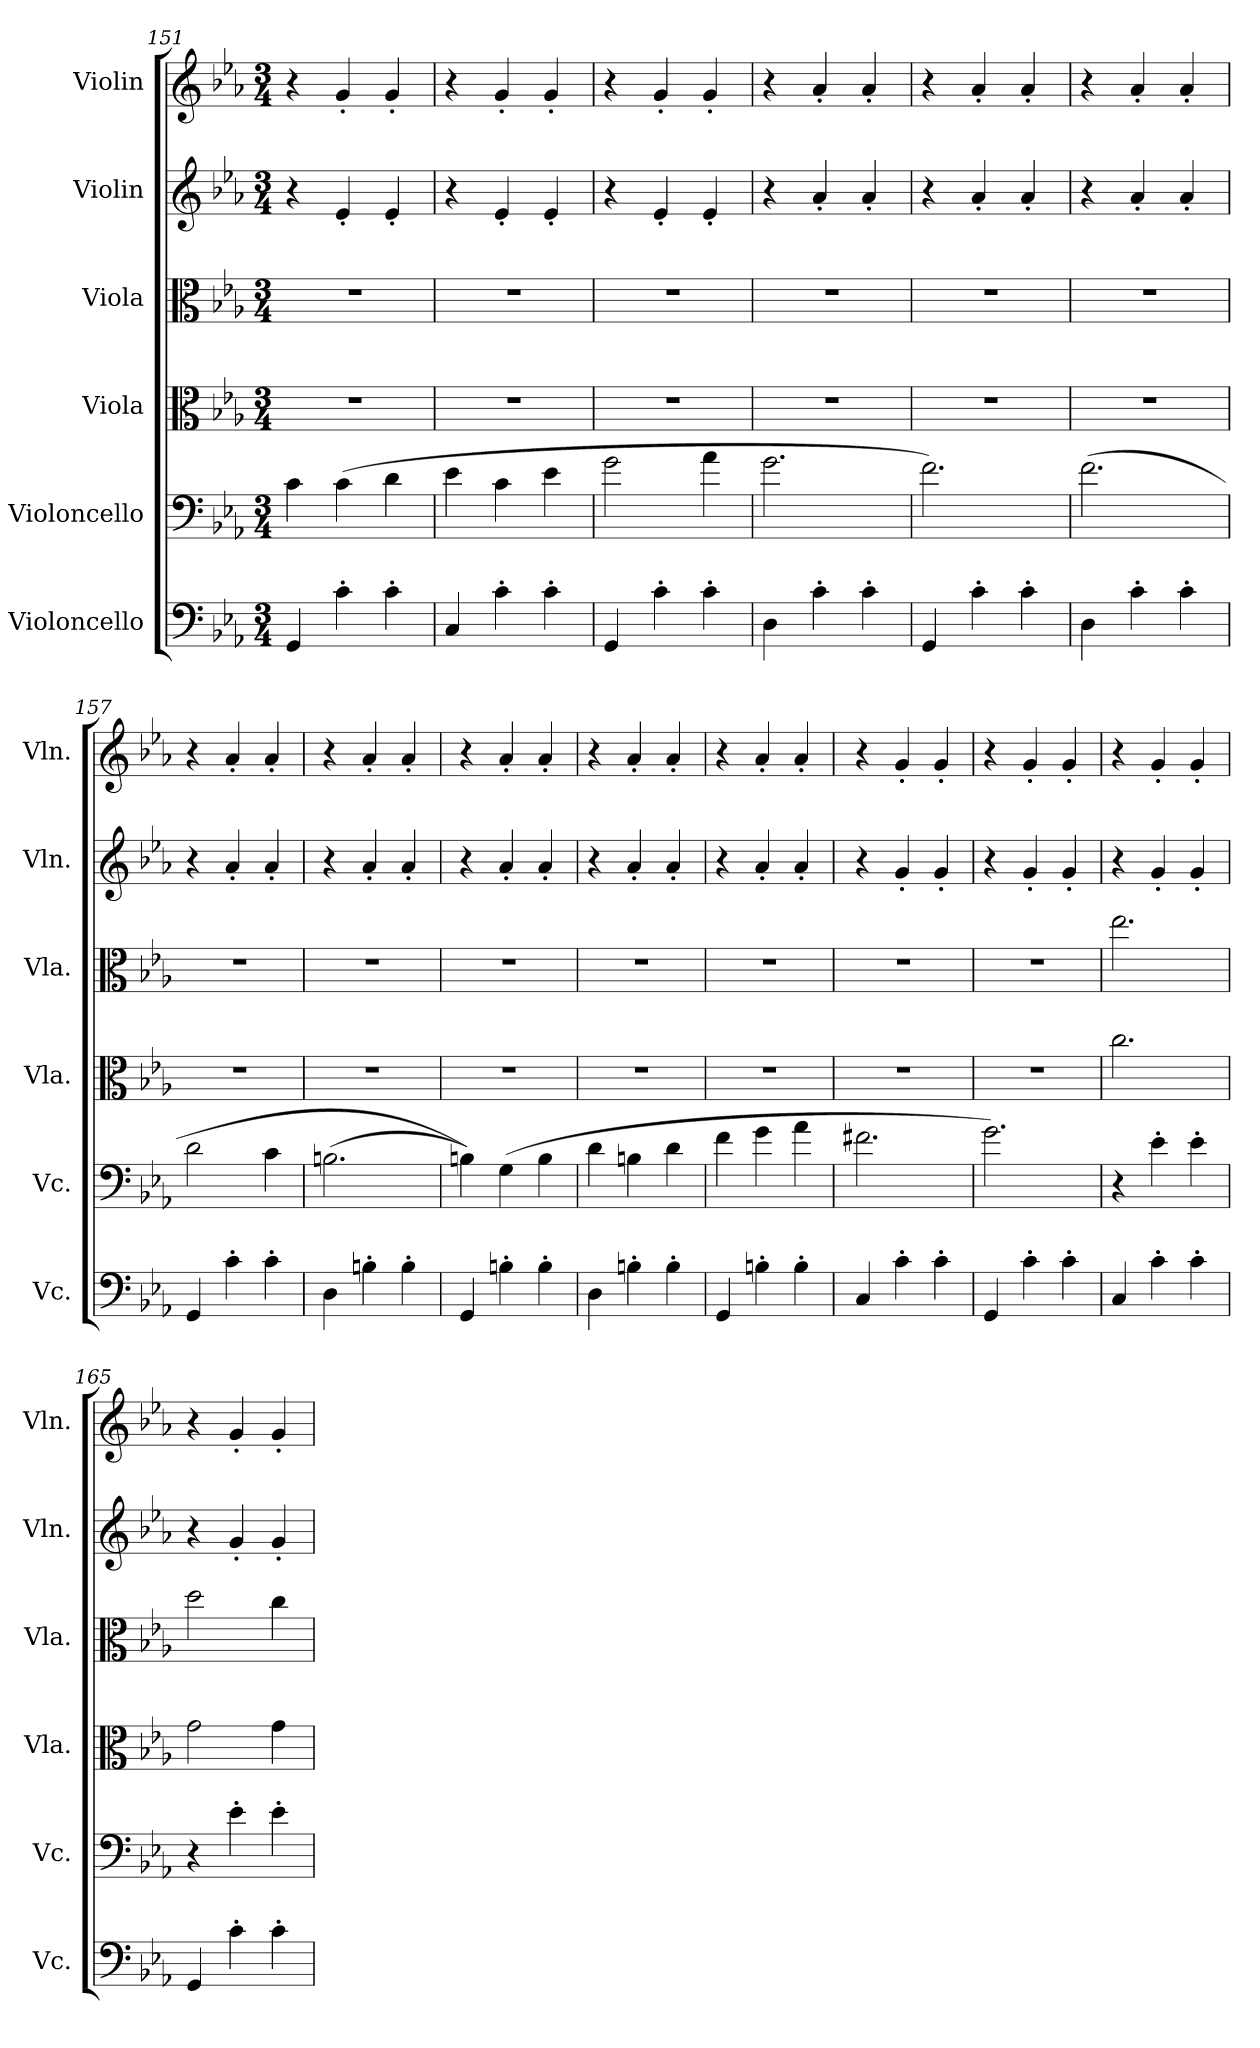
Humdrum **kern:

**kern	**kern	**kern	**kern	**kern	**kern
*part6	*part5	*part4	*part3	*part2	*part1
*staff6	*staff5	*staff4	*staff3	*staff2	*staff1
*I"Violoncello	*I"Violoncello	*I"Viola	*I"Viola	*I"Violin	*I"Violin
*I'Vc.	*I'Vc.	*I'Vla.	*I'Vla.	*I'Vln.	*I'Vln.
*clefF4	*clefF4	*clefC3	*clefC3	*clefG2	*clefG2
*k[b-e-a-]	*k[b-e-a-]	*k[b-e-a-]	*k[b-e-a-]	*k[b-e-a-]	*k[b-e-a-]
*M3/4	*M3/4	*M3/4	*M3/4	*M3/4	*M3/4
=151	=151	=151	=151	=151	=151
4GG/	4c\	2.r	2.r	4r	4r
4c'\	(>4c\	.	.	4e-'/	4g'/
4c'\	4d\	.	.	4e-'/	4g'/
=152	=152	=152	=152	=152	=152
4C/	4e-\	2.r	2.r	4r	4r
4c'\	4c\	.	.	4e-'/	4g'/
4c'\	4e-\	.	.	4e-'/	4g'/
=153	=153	=153	=153	=153	=153
4GG/	2g\	2.r	2.r	4r	4r
4c'\	.	.	.	4e-'/	4g'/
4c'\	4a-\	.	.	4e-'/	4g'/
=154	=154	=154	=154	=154	=154
4D\	2.g\	2.r	2.r	4r	4r
4c'\	.	.	.	4a-'/	4a-'/
4c'\	.	.	.	4a-'/	4a-'/
=155	=155	=155	=155	=155	=155
4GG/	2.f\)	2.r	2.r	4r	4r
4c'\	.	.	.	4a-'/	4a-'/
4c'\	.	.	.	4a-'/	4a-'/
=156	=156	=156	=156	=156	=156
4D\	(>2.f\	2.r	2.r	4r	4r
4c'\	.	.	.	4a-'/	4a-'/
4c'\	.	.	.	4a-'/	4a-'/
=157	=157	=157	=157	=157	=157
4GG/	2d\	2.r	2.r	4r	4r
4c'\	.	.	.	4a-'/	4a-'/
4c'\	4c\	.	.	4a-'/	4a-'/
=158	=158	=158	=158	=158	=158
4D\	(>2.Bn\	2.r	2.r	4r	4r
4Bn'\	.	.	.	4a-'/	4a-'/
4B'\	.	.	.	4a-'/	4a-'/
=159	=159	=159	=159	=159	=159
4GG/	4Bn\))	2.r	2.r	4r	4r
4Bn'\	(>4G\	.	.	4a-'/	4a-'/
4B'\	4B\	.	.	4a-'/	4a-'/
!!LO:PB:g=z
=160	=160	=160	=160	=160	=160
4D\	4d\	2.r	2.r	4r	4r
4Bn'\	4Bn\	.	.	4a-'/	4a-'/
4B'\	4d\	.	.	4a-'/	4a-'/
=161	=161	=161	=161	=161	=161
4GG/	4f\	2.r	2.r	4r	4r
4Bn'\	4g\	.	.	4a-'/	4a-'/
4B'\	4a-\	.	.	4a-'/	4a-'/
=162	=162	=162	=162	=162	=162
4C/	2.f#X\	2.r	2.r	4r	4r
4c'\	.	.	.	4g'/	4g'/
4c'\	.	.	.	4g'/	4g'/
=163	=163	=163	=163	=163	=163
4GG/	2.g\)	2.r	2.r	4r	4r
4c'\	.	.	.	4g'/	4g'/
4c'\	.	.	.	4g'/	4g'/
=164	=164	=164	=164	=164	=164
4C/	4r	2.cc\	2.ee-\	4r	4r
4c'\	4e-'\	.	.	4g'/	4g'/
4c'\	4e-'\	.	.	4g'/	4g'/
=165	=165	=165	=165	=165	=165
4GG/	4r	2g\	2dd\	4r	4r
4c'\	4e-'\	.	.	4g'/	4g'/
4c'\	4e-'\	4g\	4cc\	4g'/	4g'/
=	=	=	=	=	=
*-	*-	*-	*-	*-	*-
